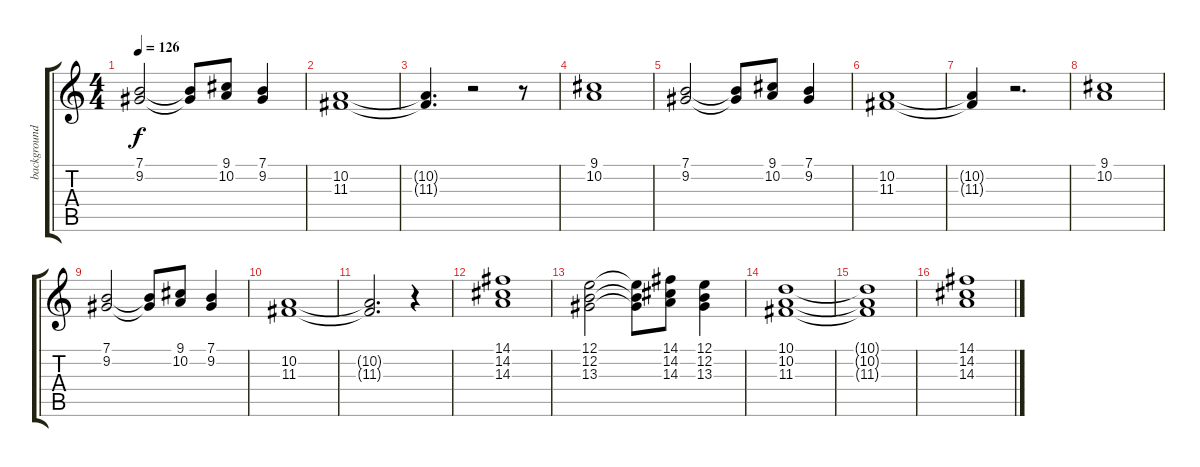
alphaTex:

\track ("background vocals" "background") {instrument synthvoice}
\staff {score tabs}
\tuning (E4 B3 G3 D3 A2 E2) {hide}
\ts (4 4)
\tempo 126
\clef g2
\ks c
(7.1 9.2).2{dy f} (7.1{t} 9.2{t}).8 (9.1 10.2).8 (7.1 9.2).4 |
(10.2 11.3).1 |
(10.2{t} 11.3{t}).4{d} r.2 r.8 |
(9.1 10.2).1 |
(7.1 9.2).2 (7.1{t} 9.2{t}).8 (9.1 10.2).8 (7.1 9.2).4 |
(10.2 11.3).1 |
(10.2{t} 11.3{t}).4 r.2{d} |
(9.1 10.2).1 |
(7.1 9.2).2 (7.1{t} 9.2{t}).8 (9.1 10.2).8 (7.1 9.2).4 |
(10.2 11.3).1 |
(10.2{t} 11.3{t}).2{d} r.4 |
(14.1 14.2 14.3).1 |
(12.1 12.2 13.3).2 (12.1{t} 12.2{t} 13.3{t}).8 (14.1 14.2 14.3).8 (12.1 12.2 13.3).4 |
(10.1 10.2 11.3).1 |
(10.1{t} 10.2{t} 11.3{t}).1 |
(14.1 14.2 14.3).1
